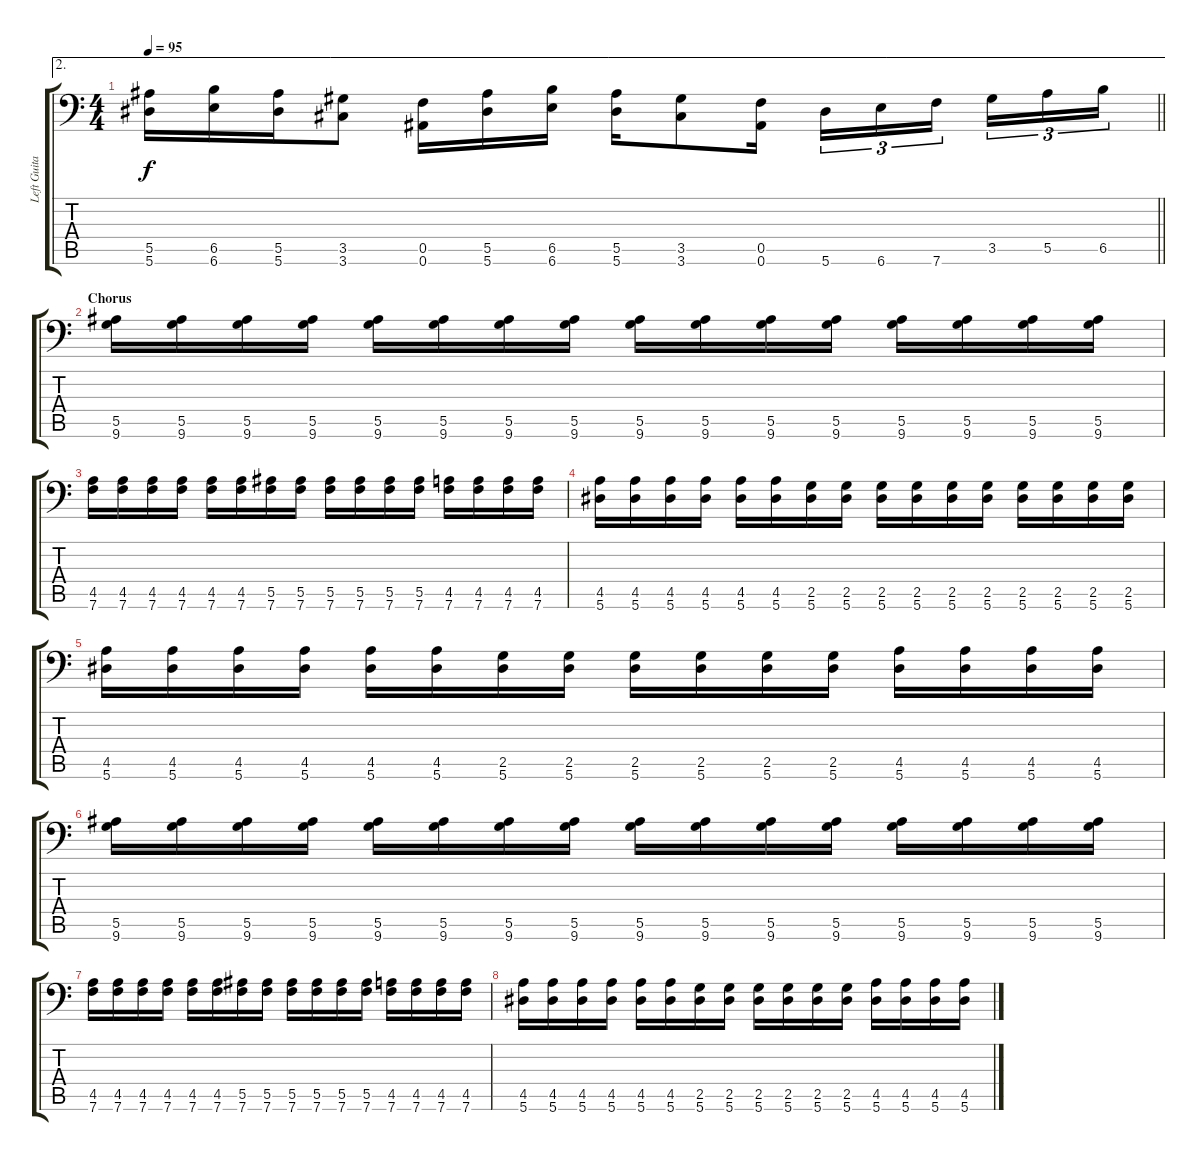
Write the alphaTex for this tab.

\track ("Left Guitar" "Left Guita") {instrument distortionguitar}
\staff {score tabs}
\tuning (C4 G3 Eb3 Bb2 F2 Bb1) {hide}
\ae 2
\ts (4 4)
\tempo 95
\clef f4
\barLineRight lightlight
\ks c
(5.5 5.6).16{dy f} (6.5 6.6).16 (5.5 5.6).16 (3.5 3.6).8 (0.5 0.6).16 (5.5 5.6).16 (6.5 6.6).16 (5.5 5.6).16 (3.5 3.6).8 (0.5 0.6).16 5.6.16{tu (3 2)} 6.6.16{tu (3 2)} 7.6.16{tu (3 2) beam splitsecondary} 3.5.16{tu (3 2)} 5.5.16{tu (3 2)} 6.5.16{tu (3 2)} |
\section ("" "Chorus")
(5.5 9.6).16 (5.5 9.6).16 (5.5 9.6).16 (5.5 9.6).16 (5.5 9.6).16 (5.5 9.6).16 (5.5 9.6).16 (5.5 9.6).16 (5.5 9.6).16 (5.5 9.6).16 (5.5 9.6).16 (5.5 9.6).16 (5.5 9.6).16 (5.5 9.6).16 (5.5 9.6).16 (5.5 9.6).16 |
(4.5 7.6).16 (4.5 7.6).16 (4.5 7.6).16 (4.5 7.6).16 (4.5 7.6).16 (4.5 7.6).16 (5.5 7.6).16 (5.5 7.6).16 (5.5 7.6).16 (5.5 7.6).16 (5.5 7.6).16 (5.5 7.6).16 (4.5 7.6).16 (4.5 7.6).16 (4.5 7.6).16 (4.5 7.6).16 |
(4.5 5.6).16 (4.5 5.6).16 (4.5 5.6).16 (4.5 5.6).16 (4.5 5.6).16 (4.5 5.6).16 (2.5 5.6).16 (2.5 5.6).16 (2.5 5.6).16 (2.5 5.6).16 (2.5 5.6).16 (2.5 5.6).16 (2.5 5.6).16 (2.5 5.6).16 (2.5 5.6).16 (2.5 5.6).16 |
(4.5 5.6).16 (4.5 5.6).16 (4.5 5.6).16 (4.5 5.6).16 (4.5 5.6).16 (4.5 5.6).16 (2.5 5.6).16 (2.5 5.6).16 (2.5 5.6).16 (2.5 5.6).16 (2.5 5.6).16 (2.5 5.6).16 (4.5 5.6).16 (4.5 5.6).16 (4.5 5.6).16 (4.5 5.6).16 |
(5.5 9.6).16 (5.5 9.6).16 (5.5 9.6).16 (5.5 9.6).16 (5.5 9.6).16 (5.5 9.6).16 (5.5 9.6).16 (5.5 9.6).16 (5.5 9.6).16 (5.5 9.6).16 (5.5 9.6).16 (5.5 9.6).16 (5.5 9.6).16 (5.5 9.6).16 (5.5 9.6).16 (5.5 9.6).16 |
(4.5 7.6).16 (4.5 7.6).16 (4.5 7.6).16 (4.5 7.6).16 (4.5 7.6).16 (4.5 7.6).16 (5.5 7.6).16 (5.5 7.6).16 (5.5 7.6).16 (5.5 7.6).16 (5.5 7.6).16 (5.5 7.6).16 (4.5 7.6).16 (4.5 7.6).16 (4.5 7.6).16 (4.5 7.6).16 |
(4.5 5.6).16 (4.5 5.6).16 (4.5 5.6).16 (4.5 5.6).16 (4.5 5.6).16 (4.5 5.6).16 (2.5 5.6).16 (2.5 5.6).16 (2.5 5.6).16 (2.5 5.6).16 (2.5 5.6).16 (2.5 5.6).16 (4.5 5.6).16 (4.5 5.6).16 (4.5 5.6).16 (4.5 5.6).16
